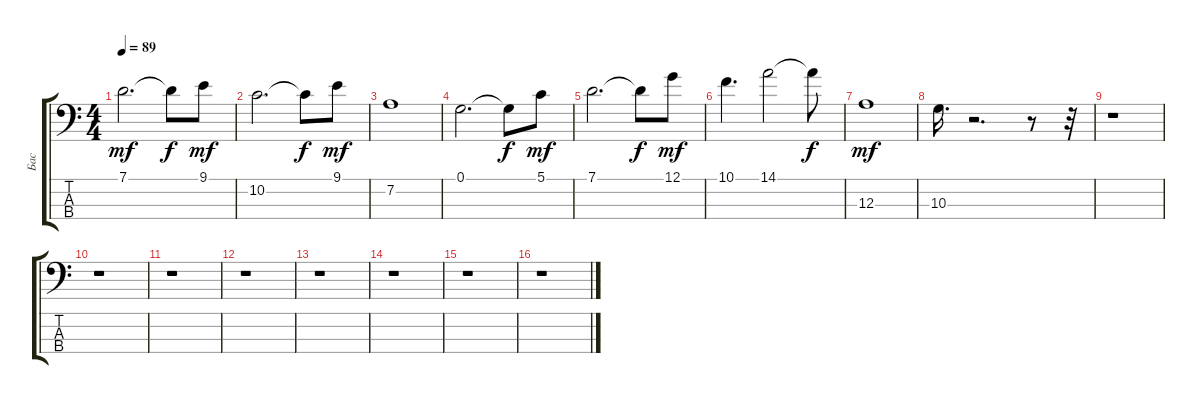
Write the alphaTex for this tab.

\track ("Бас " "Бас ") {instrument electricbassfinger}
\staff {score tabs}
\tuning (G2 D2 A1 E1) {hide}
\ts (4 4)
\tempo 89
\clef f4
\ks c
7.1.2{d dy mf} 7.1{t}.8{dy f} 9.1.8{dy mf} |
10.2.2{d} 10.2{t}.8{dy f} 9.1.8{dy mf} |
7.2.1 |
0.1.2{d} 0.1{t}.8{dy f} 5.1.8{dy mf} |
7.1.2{d} 7.1{t}.8{dy f} 12.1.8{dy mf} |
10.1.4{d} 14.1.2 14.1{t}.8{dy f} |
12.3.1{dy mf} |
10.3.16{d} r.2{d} r.8 r.32 |
r.1 |
r.1 |
r.1 |
r.1 |
r.1 |
r.1 |
r.1 |
r.1
